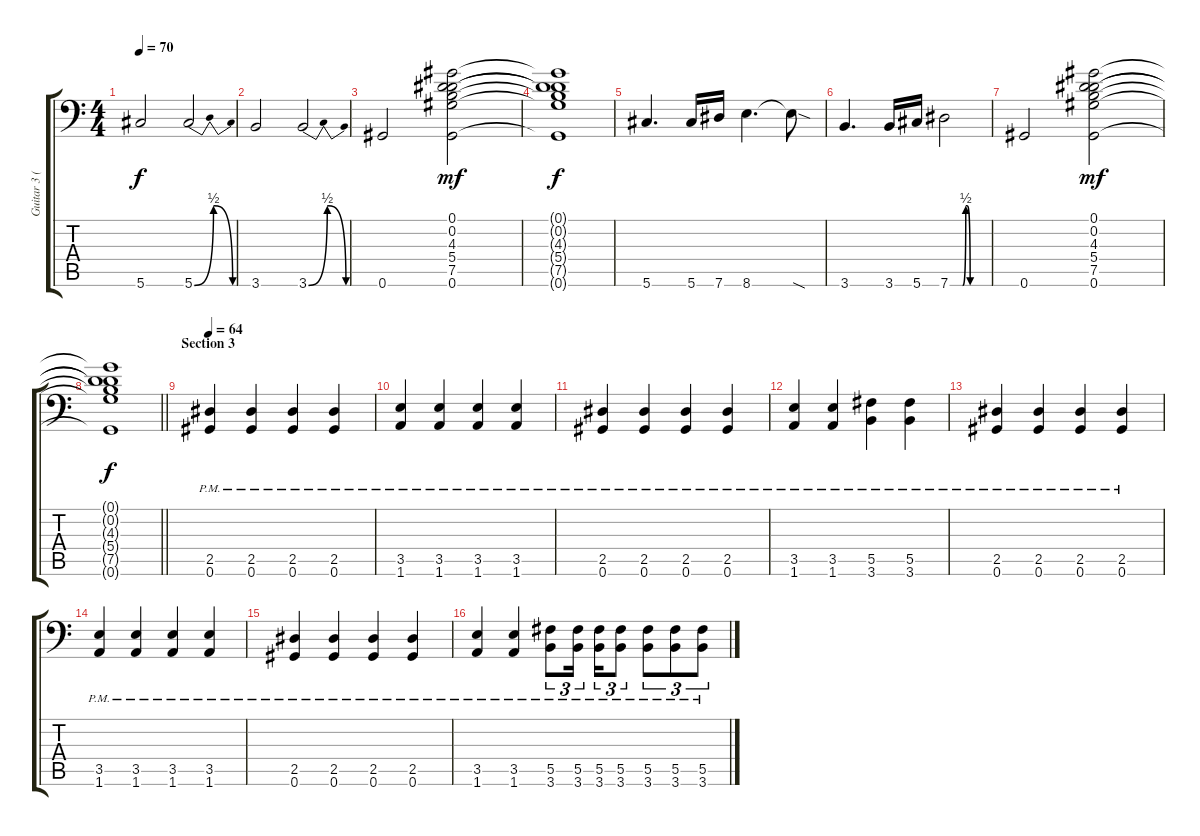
\track ("Guitar 3 (Distortion)" "Guitar 3 (") {instrument distortionguitar}
\staff {score tabs}
\tuning (Ab3 Eb3 B2 Gb2 Db2 Ab1) {hide}
\ts (4 4)
\tempo 70
\clef f4
\ks c
5.6.2{dy f} 5.6{be (bendrelease 0 0 45 2 45 2 60 0)}.2 |
3.6.2 3.6{be (bendrelease 0 0 45 2 45 2 60 0)}.2 |
0.6.2 (0.1 0.2 4.3 5.4 7.5 0.6).2{dy mf} |
(0.1{t} 0.2{t} 4.3{t} 5.4{t} 7.5{t} 0.6{t}).1{dy f} |
5.6.4{d} 5.6.16 7.6.16 8.6.4{d} 8.6{sod t}.8 |
3.6.4{d} 3.6.16 5.6.16 7.6{be (custom 0 0 20 0 25 2 27 2 32 0 60 0)}.2 |
0.6.2 (0.1 0.2 4.3 5.4 7.5 0.6).2{dy mf} |
\barLineRight lightlight
(0.1{t} 0.2{t} 4.3{t} 5.4{t} 7.5{t} 0.6{t}).1{dy f} |
\section ("" "Section 3")
\tempo 64
(2.5{pm} 0.6{pm}).4 (2.5{pm} 0.6{pm}).4 (2.5{pm} 0.6{pm}).4 (2.5{pm} 0.6{pm}).4 |
(3.5{pm} 1.6{pm}).4 (3.5{pm} 1.6{pm}).4 (3.5{pm} 1.6{pm}).4 (3.5{pm} 1.6{pm}).4 |
(2.5{pm} 0.6{pm}).4 (2.5{pm} 0.6{pm}).4 (2.5{pm} 0.6{pm}).4 (2.5{pm} 0.6{pm}).4 |
(3.5{pm} 1.6{pm}).4 (3.5{pm} 1.6{pm}).4 (5.5{pm} 3.6{pm}).4 (5.5{pm} 3.6{pm}).4 |
(2.5{pm} 0.6{pm}).4 (2.5{pm} 0.6{pm}).4 (2.5{pm} 0.6{pm}).4 (2.5{pm} 0.6{pm}).4 |
(3.5{pm} 1.6{pm}).4 (3.5{pm} 1.6{pm}).4 (3.5{pm} 1.6{pm}).4 (3.5{pm} 1.6{pm}).4 |
(2.5{pm} 0.6{pm}).4 (2.5{pm} 0.6{pm}).4 (2.5{pm} 0.6{pm}).4 (2.5{pm} 0.6{pm}).4 |
(3.5{pm} 1.6{pm}).4 (3.5{pm} 1.6{pm}).4 (5.5{pm} 3.6{pm}).8{tu (3 2)} (5.5{pm} 3.6{pm}).16{tu (3 2) beam splitsecondary} (5.5{pm} 3.6{pm}).16{tu (3 2)} (5.5{pm} 3.6{pm}).8{tu (3 2)} (5.5{pm} 3.6{pm}).8{tu (3 2)} (5.5{pm} 3.6{pm}).8{tu (3 2)} (5.5{pm} 3.6{pm}).8{tu (3 2)}
